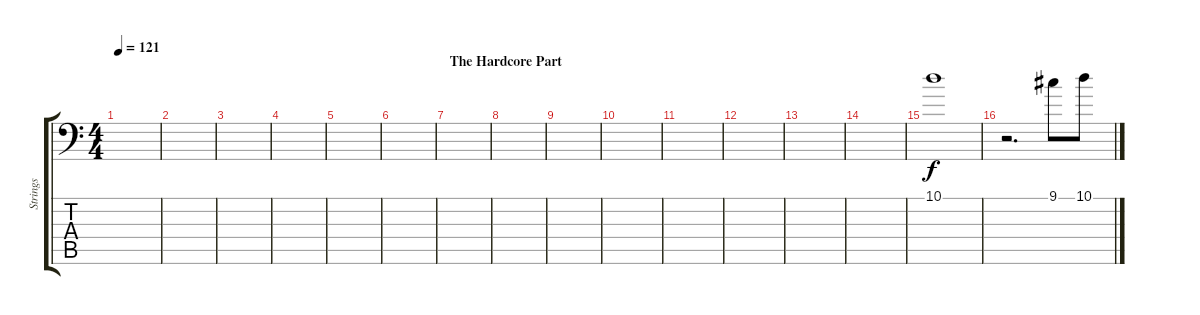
\track ("Strings" "Strings") {instrument stringensemble1}
\staff {score tabs}
\tuning (E4 B3 G3 D3 A2 D1) {hide}
\ts (4 4)
\tempo 121
\clef f4
\ks c
|
|
|
|
|
|
\section ("" "The Hardcore Part")
|
|
|
|
|
|
|
|
10.1.1{volume 13 instrument stringensemble1} |
r.2{d} 9.1.8 10.1.8
